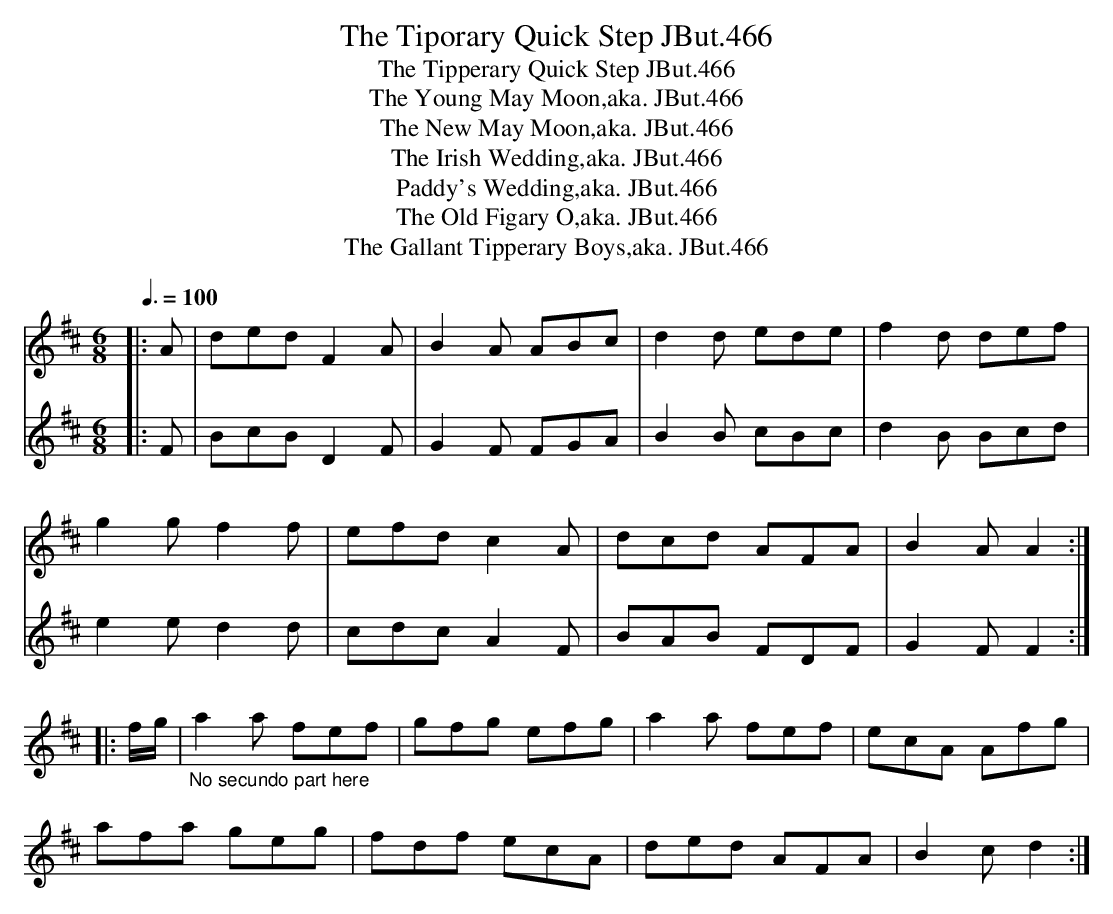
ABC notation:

X:1
T:Tiporary Quick Step JBut.466, The
T:Tipperary Quick Step JBut.466, The
T:Young May Moon,aka. JBut.466, The
T:New May Moon,aka. JBut.466, The
T:Irish Wedding,aka. JBut.466, The
T:Paddy's Wedding,aka. JBut.466
T:Old Figary O,aka. JBut.466, The
T:Gallant Tipperary Boys,aka. JBut.466, The
M:6/8
L:1/8
Q:3/8=100
K:D
V:1
|: A|dedF2A|B2A ABc|d2d ede|f2d def|
g2g f2f|efd c2A|dcd AFA|B2AA2:|
|:f/g/|"_No secundo part here"a2a fef|gfg efg|a2a fef|ecA Afg|
afa geg|fdf ecA|ded AFA|B2cd2:|
V:2
|: F | BcB D2 F | G2 F FGA | B2 B cBc | d2 B Bcd |
e2 e d2 d | cdc A2 F | BAB FDF | G2 FF2 :|
